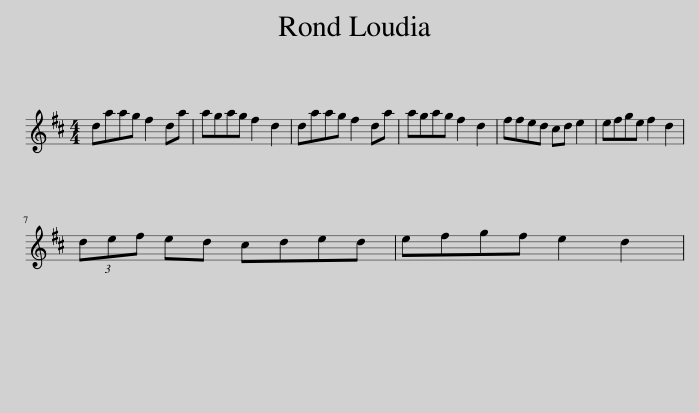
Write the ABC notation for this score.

X:1
L:1/8
M:4/4
I:linebreak $
K:D
V:1 treble
V:1
 daag f2 da | agag f2 d2 | daag f2 da | agag f2 d2 | ffed cd e2 | %5
 efge f2 d2 |$ (3def ed cded | efgf e2 d2 | %8
